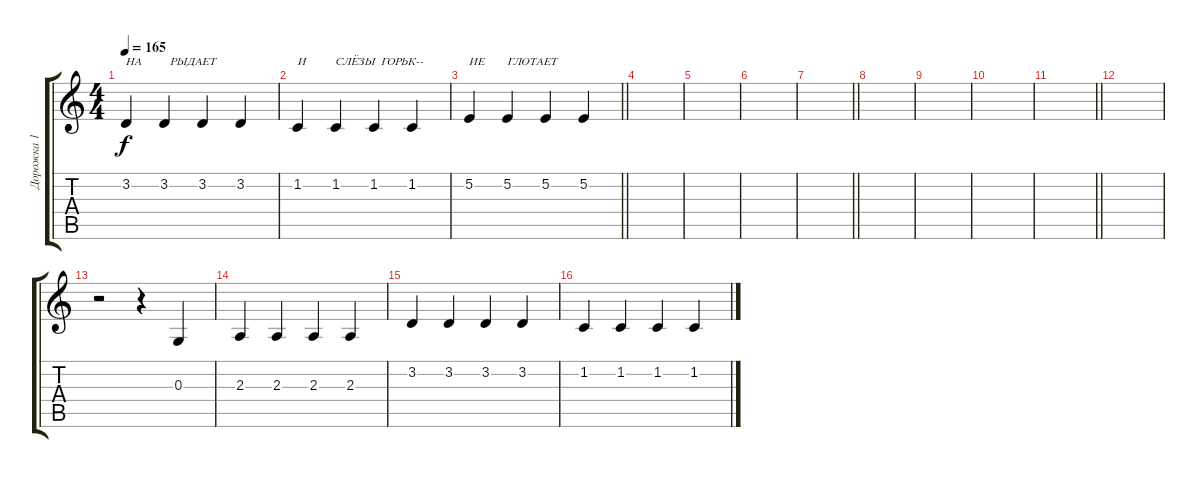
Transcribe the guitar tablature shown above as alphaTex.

\track ("Дорожка 1" "Дорожка 1") {instrument acousticgrandpiano}
\staff {score tabs}
\tuning (E4 B3 G3 D3 A2 E2) {hide}
\ts (4 4)
\tempo 165
\clef g2
\ks c
3.2.4{txt "НА" dy f} 3.2.4{txt "  РЫДАЕТ "} 3.2.4 3.2.4 |
1.2.4{txt "И"} 1.2.4{txt "СЛЁЗЫ  ГОРЬК--"} 1.2.4 1.2.4 |
\barLineRight lightlight
5.2.4{txt "ИЕ"} 5.2.4{txt "ГЛОТАЕТ"} 5.2.4 5.2.4 |
|
|
|
\barLineRight lightlight
|
|
|
|
\barLineRight lightlight
|
|
r.2 r.4 0.3.4 |
2.3.4 2.3.4 2.3.4 2.3.4 |
3.2.4 3.2.4 3.2.4 3.2.4 |
1.2.4 1.2.4 1.2.4 1.2.4
